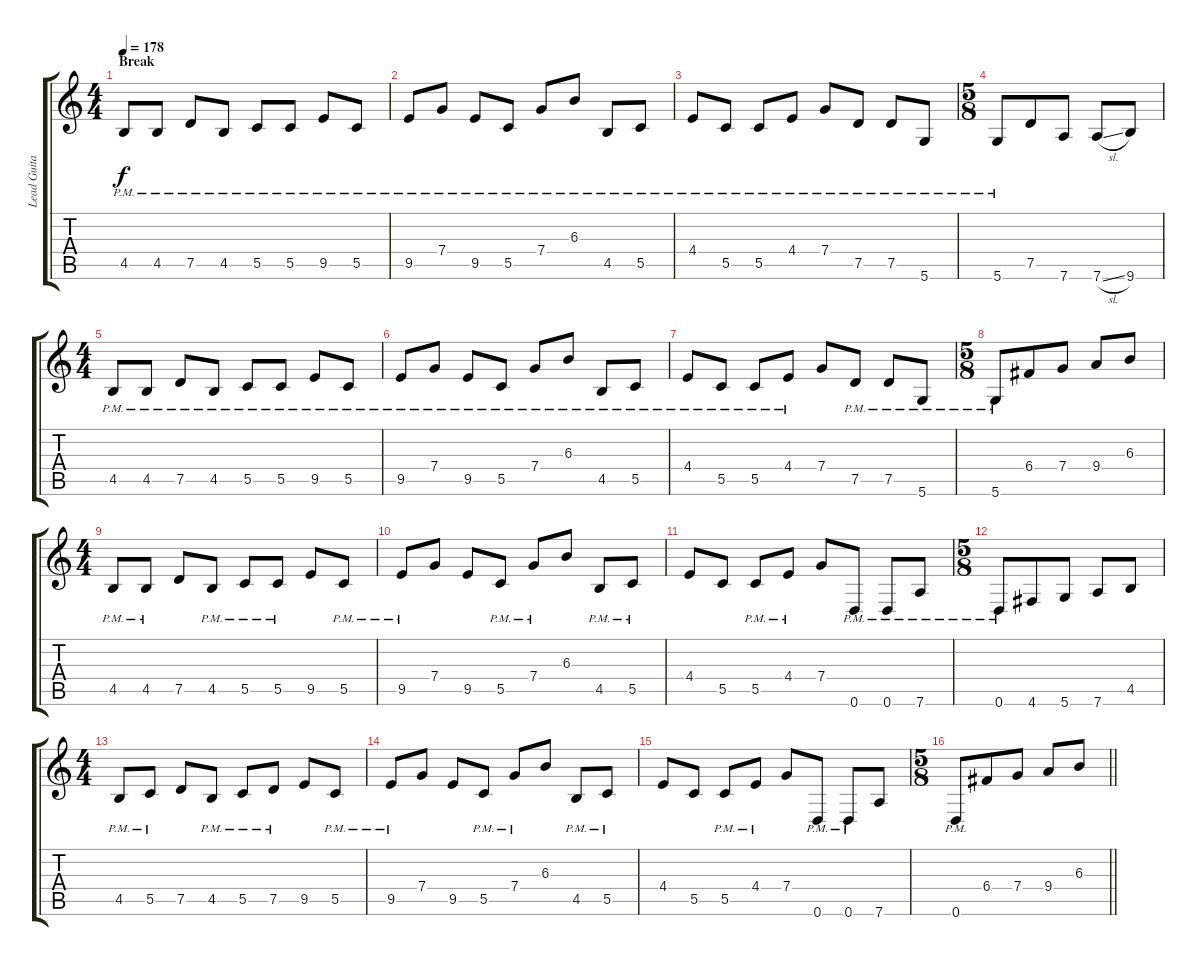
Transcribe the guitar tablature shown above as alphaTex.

\track ("Lead Guitar" "Lead Guita") {instrument distortionguitar}
\staff {score tabs}
\tuning (D4 A3 F3 C3 G2 D2) {hide}
\ts (4 4)
\section ("" "Break")
\tempo 178
\clef g2
\ks c
4.5{pm}.8{dy f} 4.5{pm}.8 7.5{pm}.8 4.5{pm}.8 5.5{pm}.8 5.5{pm}.8 9.5{pm}.8 5.5{pm}.8 |
9.5{pm}.8 7.4{pm}.8 9.5{pm}.8 5.5{pm}.8 7.4{pm}.8 6.3{pm}.8 4.5{pm}.8 5.5{pm}.8 |
4.4{pm}.8 5.5{pm}.8 5.5{pm}.8 4.4{pm}.8 7.4{pm}.8 7.5{pm}.8 7.5{pm}.8 5.6{pm}.8 |
\ts (5 8)
5.6{pm}.8 7.5.8 7.6.8 7.6{sl}.8 9.6.8 |
\ts (4 4)
4.5{pm}.8 4.5{pm}.8 7.5{pm}.8 4.5{pm}.8 5.5{pm}.8 5.5{pm}.8 9.5{pm}.8 5.5{pm}.8 |
9.5{pm}.8 7.4{pm}.8 9.5{pm}.8 5.5{pm}.8 7.4{pm}.8 6.3{pm}.8 4.5{pm}.8 5.5{pm}.8 |
4.4{pm}.8 5.5{pm}.8 5.5{pm}.8 4.4{pm}.8 7.4.8 7.5{pm}.8 7.5{pm}.8 5.6{pm}.8 |
\ts (5 8)
5.6{pm}.8 6.4.8 7.4.8 9.4.8 6.3.8 |
\ts (4 4)
4.5{pm}.8 4.5{pm}.8 7.5.8 4.5{pm}.8 5.5{pm}.8 5.5{pm}.8 9.5.8 5.5{pm}.8 |
9.5{pm}.8 7.4.8 9.5.8 5.5{pm}.8 7.4{pm}.8 6.3.8 4.5{pm}.8 5.5{pm}.8 |
4.4.8 5.5.8 5.5{pm}.8 4.4{pm}.8 7.4.8 0.6{pm}.8 0.6{pm}.8 7.6{pm}.8 |
\ts (5 8)
0.6{pm}.8 4.6.8 5.6.8 7.6.8 4.5.8 |
\ts (4 4)
4.5{pm}.8 5.5{pm}.8 7.5.8 4.5{pm}.8 5.5{pm}.8 7.5{pm}.8 9.5.8 5.5{pm}.8 |
9.5{pm}.8 7.4.8 9.5.8 5.5{pm}.8 7.4{pm}.8 6.3.8 4.5{pm}.8 5.5{pm}.8 |
4.4.8 5.5.8 5.5{pm}.8 4.4{pm}.8 7.4.8 0.6{pm}.8 0.6{pm}.8 7.6.8 |
\ts (5 8)
\barLineRight lightlight
0.6{pm}.8 6.4.8 7.4.8 9.4.8 6.3.8
